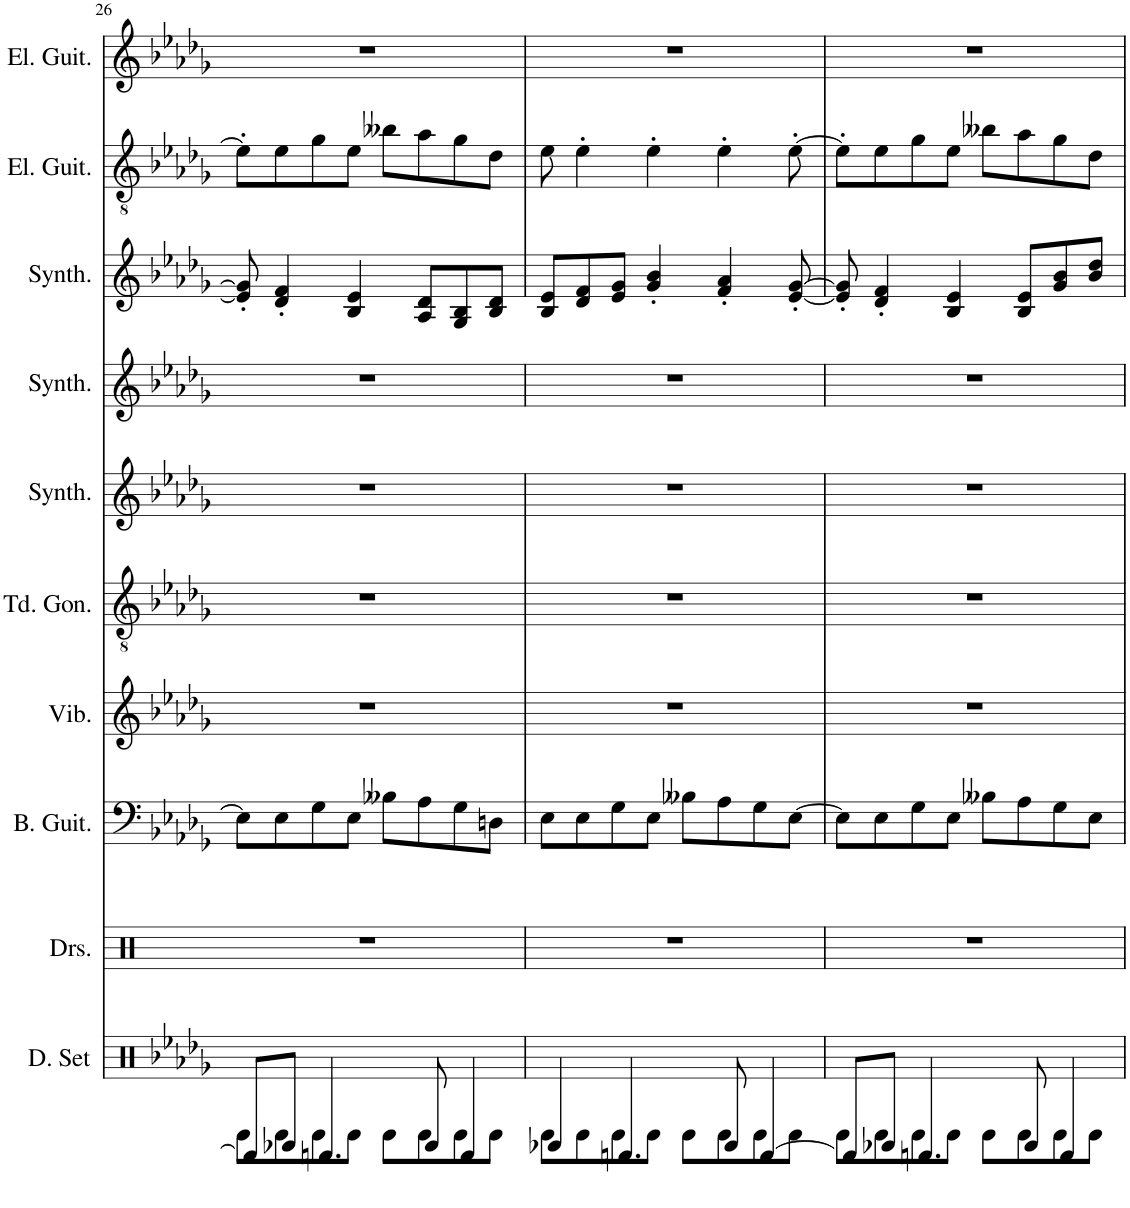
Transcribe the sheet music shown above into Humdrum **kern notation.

**kern	**kern	**kern	**kern	**kern	**kern	**kern	**kern	**kern	**kern
*part10	*part9	*part8	*part7	*part6	*part5	*part4	*part3	*part2	*part1
*staff10	*staff9	*staff8	*staff7	*staff6	*staff5	*staff4	*staff3	*staff2	*staff1
*I"ドラムセット	*I"Drumset	*I"Bass Guitar	*I"ビブラフォン	*I"チューンドゴング	*I"正弦波	*I"ストリング シンセサイザー	*I"ブラス シンセサイザー	*I"エレキギター	*I"エレキギター
*	*I'Drs.	*I'B. Guit.	*	*	*	*	*	*	*
!!LO:PB:g=z
*clefX	*clefX	*clefF4	*clefG2	*clefGv2	*clefG2	*clefG2	*clefG2	*clefGv2	*clefG2
*	*	*Trd7c12	*	*	*	*	*	*	*
*k[b-e-a-d-g-]	*k[]	*k[b-e-a-d-g-]	*k[b-e-a-d-g-]	*k[b-e-a-d-g-]	*k[b-e-a-d-g-]	*k[b-e-a-d-g-]	*k[b-e-a-d-g-]	*k[b-e-a-d-g-]	*k[b-e-a-d-g-]
*M4/4	*M4/4	*M4/4	*M4/4	*M4/4	*M4/4	*M4/4	*M4/4	*M4/4	*M4/4
=26	=26	=26	=26	=26	=26	=26	=26	=26	=26
*^	*	*	*	*	*	*	*	*	*
8DD/L]	8AA\L	1r	8E-\L]	1r	1r	1r	1r	8e-/]' 8g-/]'	8e-'\L]	1r
8FF-X/J	8AA\	.	8E-\	.	.	.	.	4d-/' 4f/'	8e-\	.
4.DDn/	8AA\	.	8G-\	.	.	.	.	.	8g-\	.
.	8AA\J	.	8E-\J	.	.	.	.	4B-/ 4e-/	8e-\J	.
.	8AA\L	.	8B--X\L	.	.	.	.	.	8b--X\L	.
8FF/	8AA\	.	8A-\	.	.	.	.	8A-/ 8d-/L	8a-\	.
4DD/	8AA\	.	8G-\	.	.	.	.	8G-/ 8B-/	8g-\	.
.	8AA\J	.	8Dn\J	.	.	.	.	8B-/ 8d-/J	8d-\J	.
=27	=27	=27	=27	=27	=27	=27	=27	=27	=27	=27
4FF-X/	8AA\L	1r	8E-\L	1r	1r	1r	1r	8B-/ 8e-/L	8e-\	1r
.	8AA\	.	8E-\	.	.	.	.	8d-/ 8f/	4e-'\	.
4.DDn/	8AA\	.	8G-\	.	.	.	.	8e-/ 8g-/J	.	.
.	8AA\J	.	8E-\J	.	.	.	.	4g-/' 4b-/'	4e-'\	.
.	8AA\L	.	8B--X\L	.	.	.	.	.	.	.
8FF/	8AA\	.	8A-\	.	.	.	.	4f/' 4a-/'	4e-'\	.
[4DD/	8AA\	.	8G-\	.	.	.	.	.	.	.
.	8AA\J	.	[8E-\J	.	.	.	.	[8e-/' [8g-/'	[8e-'\	.
=28	=28	=28	=28	=28	=28	=28	=28	=28	=28	=28
8DD/L]	8AA\L	1r	8E-\L]	1r	1r	1r	1r	8e-/]' 8g-/]'	8e-'\L]	1r
8FF-X/J	8AA\	.	8E-\	.	.	.	.	4d-/' 4f/'	8e-\	.
4.DDn/	8AA\	.	8G-\	.	.	.	.	.	8g-\	.
.	8AA\J	.	8E-\J	.	.	.	.	4B-/ 4e-/	8e-\J	.
.	8AA\L	.	8B--X\L	.	.	.	.	.	8b--X\L	.
8FF/	8AA\	.	8A-\	.	.	.	.	8B-/ 8e-/L	8a-\	.
4DD/	8AA\	.	8G-\	.	.	.	.	8g-/ 8b-/	8g-\	.
.	8AA\J	.	8E-\J	.	.	.	.	8b-/ 8dd-/J	8d-\J	.
*v	*v	*	*	*	*	*	*	*	*	*
=	=	=	=	=	=	=	=	=	=
*-	*-	*-	*-	*-	*-	*-	*-	*-	*-
